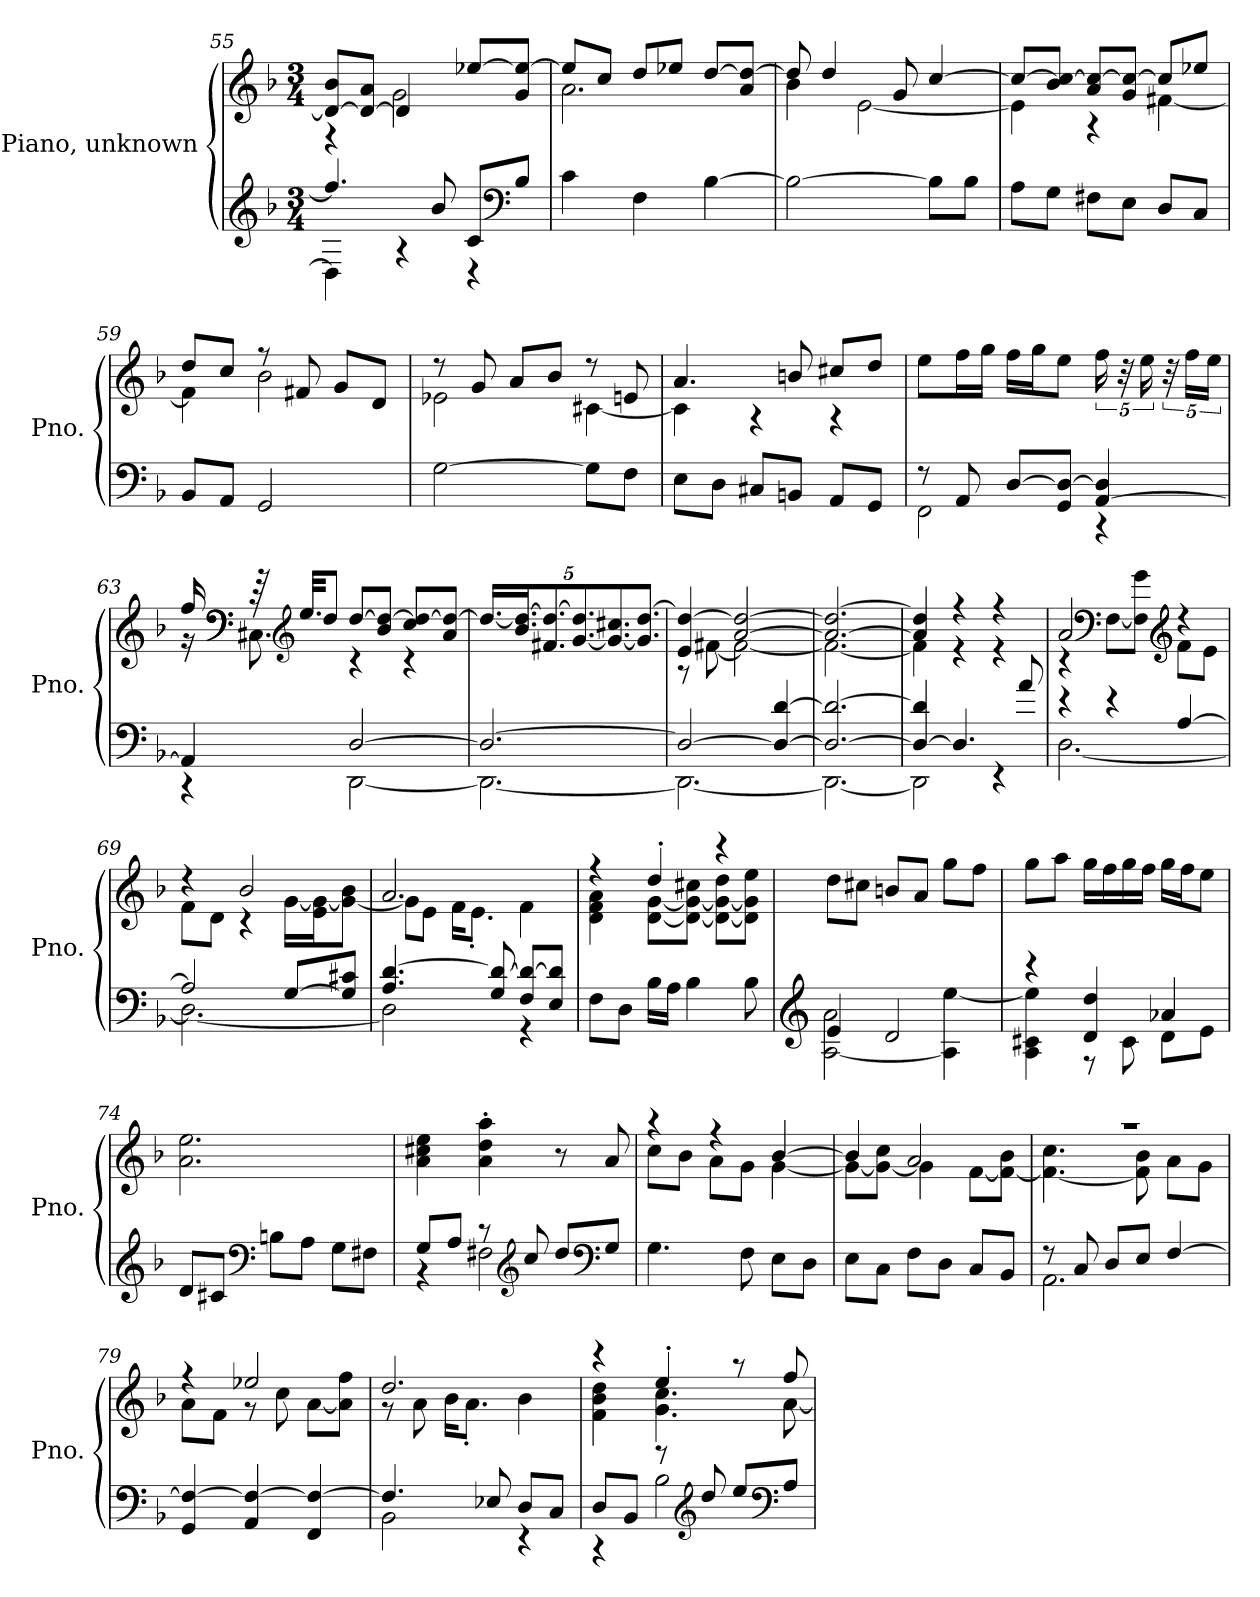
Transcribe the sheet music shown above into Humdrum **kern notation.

**kern	**kern
*part1	*part1
*staff2	*staff1
*I"Piano, unknown	*
*I'Pno.	*
*clefG2	*clefG2
*k[b-]	*k[b-]
*M3/4	*M3/4
=55	=55
*^	*^
4.ff/]	4D\]	8d/_ 8b-/L	4r
.	.	8d/_ 8a/J	.
.	4r	4d/]	2g\
8b-/	.	.	.
8c/L	4r	[8ee-X/L	.
*clefF4	*	*	*
8B-/J	.	8g/ 8ee-/_J	.
*v	*v	*	*
=56	=56	=56
4c\	8ee-/L]	2.a\
.	8cc/J	.
4F\	8dd/L	.
.	8ee-X/J	.
[4B-\	[8dd/L	.
.	8a/ 8dd/_J	.
=57	=57	=57
2B-\_	8dd/]	4b-\
.	4dd/	.
.	.	[2e\
.	8g/	.
8B-\L]	[4cc/	.
8B-\J	.	.
!!LO:LB:g=z	!!
=58	=58	=58
8A\L	8cc/L_	4e\]
8G\J	8b-/ 8cc/_J	.
8F#X\L	8a/ 8cc/_L	4r
8E\J	8g/ 8cc/_J	.
8D/L	8cc/L]	[4f#X\
8C/J	8ee-X/J	.
=59	=59	=59
8BB-/L	8dd/L	4f#\]
8AA/J	8cc/J	.
2GG/	8r	2b-\
.	8f#X/	.
.	8g/L	.
.	8d/J	.
=60	=60	=60
[2G\	8r	2e-X\
.	8g/	.
.	8a/L	.
.	8b-/J	.
8G\L]	8r	[4c#X\
8F\J	8en/	.
=61	=61	=61
8E\L	4.a/	4c#\]
8D\J	.	.
8C#X/L	.	4r
8BBn/J	8bn/	.
8AA/L	8cc#X/L	4r
8GG/J	8dd/J	.
*	*v	*v
!!LO:LB:g=z
=62	=62
*^	*
8r	2FF\	8ee\L
8AA/	.	16ff\L
.	.	16gg\JJ
[8D/L	.	16ff\LL
.	.	16gg\J
8GG/ 8D/_J	.	8ee\J
[4AA/ 4D/]	4r	20ff\
.	.	40r
.	.	20ee\
.	.	40r
.	.	20ff\LL
.	.	20ee\JJ
=63	=63	=63
*	*	*^
4AA/]	4r	16ff/	16r
*	*	*clefF4	*
.	.	64r	8.C#X\
*	*	*clefG2	*
.	.	32.ee/KKL	.
.	.	8dd/J	.
[2D/	[2DD\	[8dd/L	4r
.	.	8b-/ 8dd/_J	.
.	.	8cc/ 8dd/_L	4r
.	.	8a/ 8dd/_J	.
*	*	*v	*v
=64	=64	=64
*	*	*Xbrackettup
2.D/_	2.DD\_	20.dd/LL_
.	.	20.b-/ 20.dd/_J
.	.	10.f#X/ 10.dd/_
.	.	[10.g/ 10.dd/]
.	.	10.g/_ 10.cc#X/
.	.	10.g/] [10.dd/J
!!LO:LB:g=z
=65	=65	=65
*	*	*^
2D/_	2.DD\_	4e/ 4dd/_	8r
.	.	.	[8f#X\
.	.	[2a/ 2dd/_	2f#\_
4D/_ [4d/	.	.	.
=66	=66	=66	=66
2.D/_ 2.d/_	2.DD\_	2.a/_ 2.dd/_	2.f#\_
=67	=67	=67	=67
4D/_ 4d/]	2DD\]	4a/] 4dd/]	4f#\]
4.D/]	.	4r	4r
.	4r	4r	4r
8a/	.	.	.
=68	=68	=68	=68
4r	[2.D\	2a/	4r
*	*	*clefF4	*
4r	.	.	[8F\L
.	.	.	8F\] 8g\J
*	*	*clefG2	*
[4A/	.	4r	8f\L
.	.	.	8e\J
=69	=69	=69	=69
2A/]	2.D\_	4r	8f\L
.	.	.	8d\J
.	.	2b-/	4r
[8G/L	.	.	[16g\LL
.	.	.	16e\ 16g\_J
8G/] 8c#X/J	.	.	8g\_ 8b-\J
=70	=70	=70	=70
4.A/ [4.d/	2D\]	2.a/	8g\L]
.	.	.	8e\J
.	.	.	16f\KL
.	.	.	8.e'\J
8G/ 8d/_	.	.	.
8F/ 8d/_L	4r	.	4f\
8E/ 8d/]J	.	.	.
*v	*v	*	*
!!LO:LB:g=z	!!
=71	=71	=71
8F\L	4r	4d\ 4f\ 4a\
8D\J	.	.
16B-\LL	4dd'/	[8d\ [8g\L
16A\JJ	.	.
4B-\	.	8d\_ 8g\_ 8cc#X\J
.	4r	8d\_ 8g\_ 8dd\L
8B-\	.	8d\] 8g\] 8ee\J
*	*v	*v
=72	=72
*clefG2	*
*^	*
4e/	[2A\ 2a\	8dd\L
.	.	8cc#X\J
2d/	.	8bn/L
.	.	8a/J
.	4A\] [4ee\	8gg\L
.	.	8ff\J
=73	=73	=73
4r	4A\ 4c#X\ 4ee\]	8gg\L
.	.	8aa\J
4d/ 4dd/	8r	16gg\LL
.	.	16ff\
.	8c#\	16gg\
.	.	16ff\JJ
4a-X/	8d\L	16gg\LL
.	.	16ff\J
.	8e\J	8ee\J
*v	*v	*
=74	=74
8d/L	2.a\ 2.ee\
8c#X/J	.
*clefF4	*
8Bn\L	.
8A\J	.
8G\L	.
8F#X\J	.
!!LO:LB:g=z
=75	=75
*^	*
8G/L	4r	4a\ 4cc#X\ 4ee\
8A/J	.	.
8r	2F#X\	4a\' 4dd\' 4aa\'
*clefG2	*	*
8cc/	.	.
8dd/L	.	8r
*clefF4	*	*
8G/J	.	8a/
*v	*v	*
=76	=76
*	*^
4.G\	4r	8cc\L
.	.	8b-\J
.	4r	8a\L
8F\	.	8g\J
8E\L	[4b-/	[4g\
8D\J	.	.
=77	=77	=77
8E\L	4b-/]	8g\L_
8C\J	.	8g\_ 8cc\J
8F\L	2a/	4g\]
8D\J	.	.
8C/L	.	[8f\L
8BB-/J	.	8f\_ 8b-\J
=78	=78	=78
*^	*	*
8r	2.AA\	2.r	4.f\_ 4.cc\
8C/	.	.	.
8D/L	.	.	.
8E/J	.	.	8f\] 8b-\
[4F/	.	.	8a\L
.	.	.	8g\J
*v	*v	*	*
=79	=79	=79
4GG/ 4F/_	4r	8a\L
.	.	8f\J
4AA/ 4F/_	2ee-X/	8r
.	.	8cc\
4FF/ 4F/_	.	[8a\L
.	.	8a\] 8ff\J
!!LO:PB:g=z	!!
=80	=80	=80
*^	*	*
4.F/]	2BB-\	2.dd/	8r
.	.	.	8a\
.	.	.	16b-\KL
.	.	.	8.a'\J
8E-X/	.	.	.
8D/L	4r	.	4b-\
8C/J	.	.	.
=81	=81	=81	=81
8D/L	4r	4r	4f\ 4b-\ 4dd\
8BB-/J	.	.	.
8r	2B-\	4ee'/	4.g\ 4.cc\
*clefG2	*	*	*
8dd/	.	.	.
8ee/L	.	8r	.
*clefF4	*	*	*
8A/J	.	8ff/	[8a\
*v	*v	*	*
*	*v	*v
=	=
*-	*-
